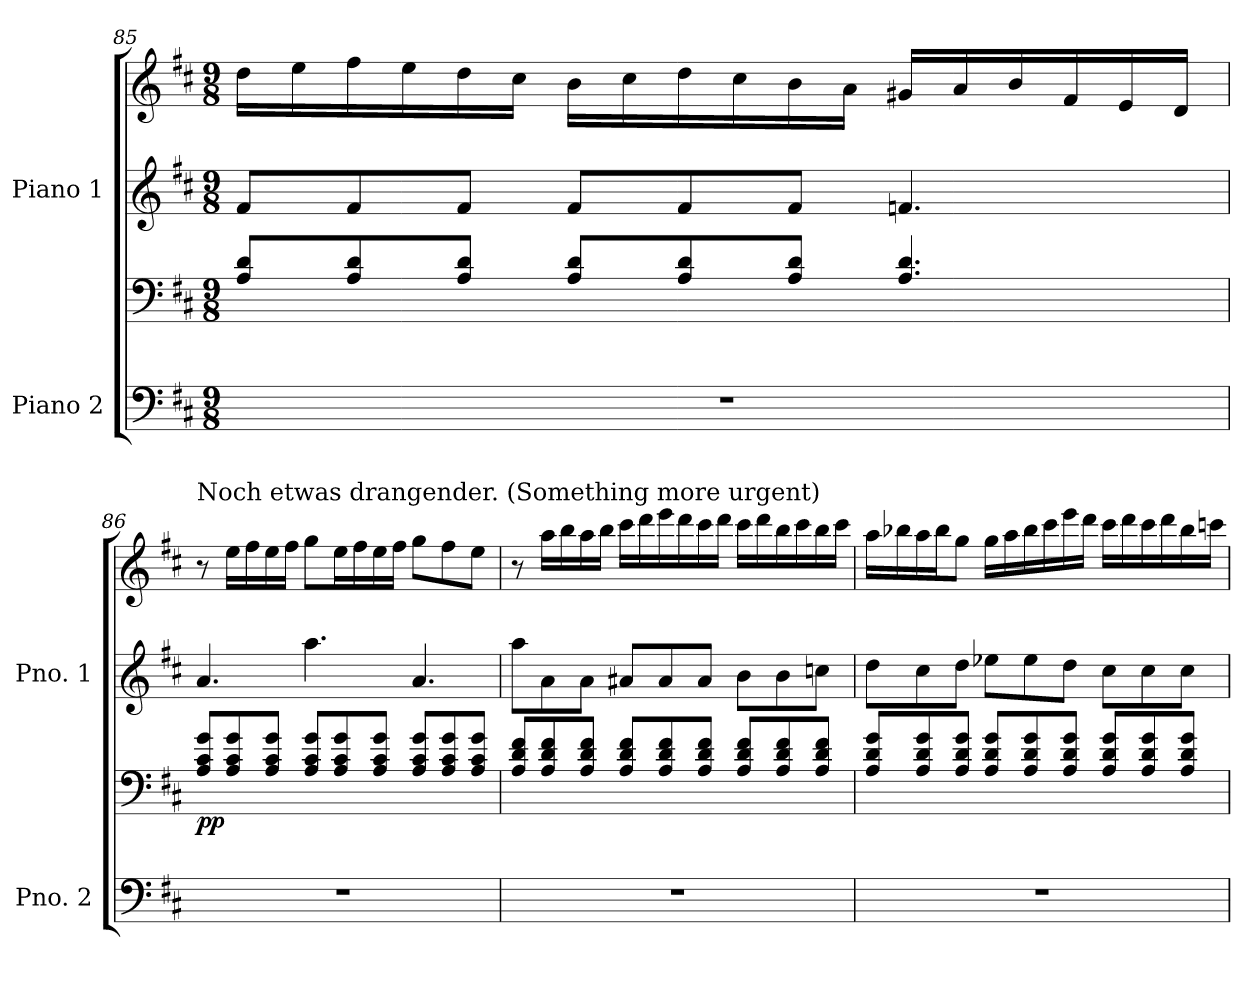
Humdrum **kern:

**kern	**kern	**dynam	**kern	**kern
*part2	*part2	*part2	*part1	*part1
*staff4	*staff3	*staff3/4	*staff2	*staff1
*I"Piano 2	*	*	*I"Piano 1	*
*I'Pno. 2	*	*	*I'Pno. 1	*
*clefF4	*clefF4	*	*clefG2	*clefG2
*k[f#c#]	*k[f#c#]	*	*k[f#c#]	*k[f#c#]
*M9/8	*M9/8	*	*M9/8	*M9/8
=85	=85	=85	=85	=85
8%9r	8A/ 8d/L	.	8f#/L	16dd\LL
.	.	.	.	16ee\
.	8A/ 8d/	.	8f#/	16ff#\
.	.	.	.	16ee\
.	8A/ 8d/J	.	8f#/J	16dd\
.	.	.	.	16cc#\JJ
.	8A/ 8d/L	.	8f#/L	16b\LL
.	.	.	.	16cc#\
.	8A/ 8d/	.	8f#/	16dd\
.	.	.	.	16cc#\
.	8A/ 8d/J	.	8f#/J	16b\
.	.	.	.	16a\JJ
.	4.A/ 4.d/	.	4.fn/	16g#X/LL
.	.	.	.	16a/
.	.	.	.	16b/
.	.	.	.	16f#/
.	.	.	.	16e/
.	.	.	.	16d/JJ
!!LO:LB:g=z
=86	=86	=86	=86	=86
!	!	!	!	!LO:TX:t=Noch etwas drangender. (Something more urgent)
!	!	!LO:DY:b	!	!
8%9r	8A/ 8c#/ 8g/L	pp	4.a/	8r
.	8A/ 8c#/ 8g/	.	.	16ee\LL
.	.	.	.	16ff#\
.	8A/ 8c#/ 8g/J	.	.	16ee\
.	.	.	.	16ff#\JJ
.	8A/ 8c#/ 8g/L	.	4.aa\	8gg\L
.	8A/ 8c#/ 8g/	.	.	16ee\L
.	.	.	.	16ff#\
.	8A/ 8c#/ 8g/J	.	.	16ee\
.	.	.	.	16ff#\JJ
.	8A/ 8c#/ 8g/L	.	4.a/	8gg\L
.	8A/ 8c#/ 8g/	.	.	8ff#\
.	8A/ 8c#/ 8g/J	.	.	8ee\J
=87	=87	=87	=87	=87
8%9r	8A/ 8d/ 8f#/L	.	8aa\L	8r
.	8A/ 8d/ 8f#/	.	8a\	16aa\LL
.	.	.	.	16bb\
.	8A/ 8d/ 8f#/J	.	8a\J	16aa\
.	.	.	.	16bb\JJ
.	8A/ 8d/ 8f#/L	.	8a#X/L	16ccc#\LL
.	.	.	.	16ddd\
.	8A/ 8d/ 8f#/	.	8a#/	16eee\
.	.	.	.	16ddd\
.	8A/ 8d/ 8f#/J	.	8a#/J	16ccc#\
.	.	.	.	16ddd\JJ
.	8A/ 8d/ 8f#/L	.	8b\L	16ccc#\LL
.	.	.	.	16ddd\
.	8A/ 8d/ 8f#/	.	8b\	16bb\
.	.	.	.	16ccc#\
.	8A/ 8d/ 8f#/J	.	8ccn\J	16bb\
.	.	.	.	16ccc#\JJ
!!LO:LB:g=z
=88	=88	=88	=88	=88
8%9r	8A/ 8d/ 8g/L	.	8dd\L	16aa\LL
.	.	.	.	16bb-X\
.	8A/ 8d/ 8g/	.	8cc#\	16aa\
.	.	.	.	16bb-\J
.	8A/ 8d/ 8g/J	.	8dd\J	8gg\J
.	8A/ 8d/ 8g/L	.	8ee-X\L	16gg\LL
.	.	.	.	16aa\
.	8A/ 8d/ 8g/	.	8ee-\	16bb-\
.	.	.	.	16ccc#\
.	8A/ 8d/ 8g/J	.	8dd\J	16eee\
.	.	.	.	16ddd\JJ
.	8A/ 8d/ 8g/L	.	8cc#\L	16ccc#\LL
.	.	.	.	16ddd\
.	8A/ 8d/ 8g/	.	8cc#\	16ccc#\
.	.	.	.	16ddd\
.	8A/ 8d/ 8g/J	.	8cc#\J	16bb-\
.	.	.	.	16cccn\JJ
=	=	=	=	=
*-	*-	*-	*-	*-
